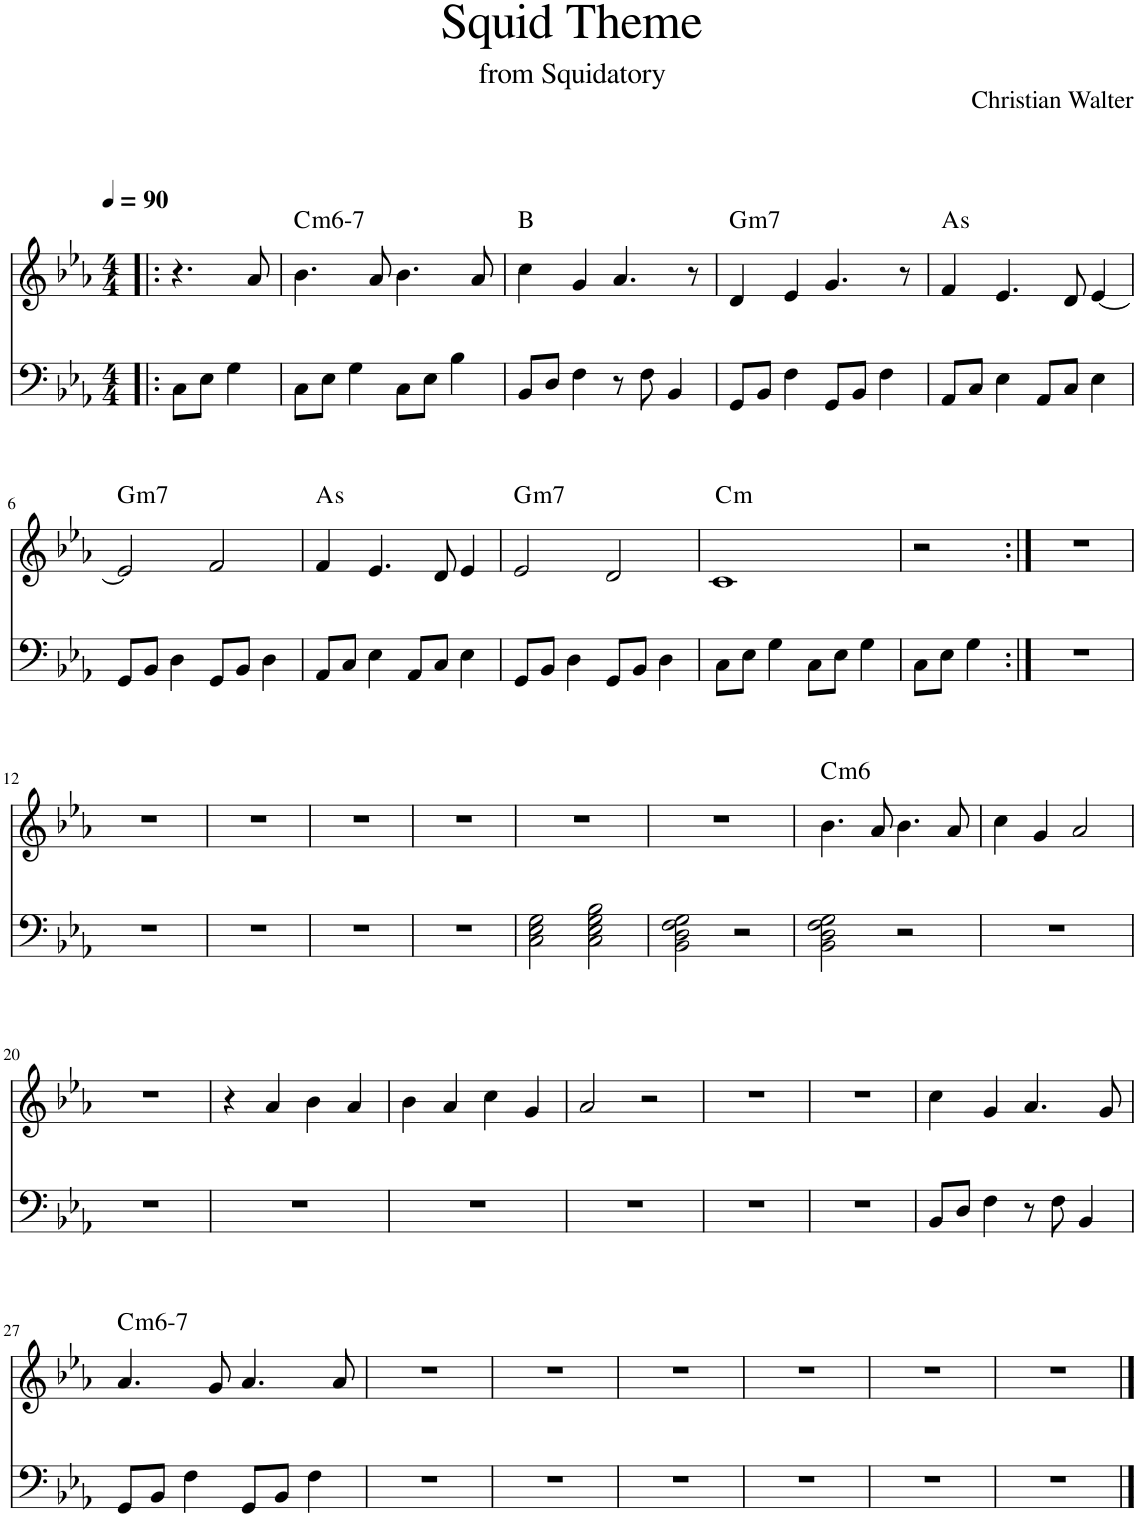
**kern	**kern	**harte
*part1	*part1	*part1
*staff2	*staff1	*
*I"Piano	*	*
*I'Pno.	*	*
*clefF4	*clefG2	*
*k[b-e-a-]	*k[b-e-a-]	*
*M4/4	*M4/4	*
*MM90	*MM90	*
=1!|:	=1!|:	=1!|:
8C\L	4.r	.
8E-\J	.	.
4G\	.	.
.	8a-/	.
=2	=2	=2
!	!	!LO:H:kt=m6
8C\L	4.b-\	C:min6(b7)
8E-\J	.	.
4G\	.	.
.	8a-/	.
8C\L	4.b-\	.
8E-\J	.	.
4B-\	.	.
.	8a-/	.
=3	=3	=3
8BB-/L	4cc\	B:maj
8D/J	.	.
4F\	4g/	.
8r	4.a-/	.
8F\	.	.
4BB-/	.	.
.	8r	.
=4	=4	=4
!	!	!LO:H:kt=m7
8GG/L	4d/	G:min7
8BB-/J	.	.
4F\	4e-/	.
8GG/L	4.g/	.
8BB-/J	.	.
4F\	.	.
.	8r	.
=5	=5	=5
!	!	!LO:H:kt=s
8AA-/L	4f/	.
8C/J	.	.
4E-\	4.e-/	.
8AA-/L	.	.
8C/J	8d/	.
4E-\	[4e-/	.
!!LO:LB:g=z
=6	=6	=6
!	!	!LO:H:kt=m7
8GG/L	2e-/]	G:min7
8BB-/J	.	.
4D\	.	.
8GG/L	2f/	.
8BB-/J	.	.
4D\	.	.
=7	=7	=7
!	!	!LO:H:kt=s
8AA-/L	4f/	.
8C/J	.	.
4E-\	4.e-/	.
8AA-/L	.	.
8C/J	8d/	.
4E-\	4e-/	.
=8	=8	=8
!	!	!LO:H:kt=m7
8GG/L	2e-/	G:min7
8BB-/J	.	.
4D\	.	.
8GG/L	2d/	.
8BB-/J	.	.
4D\	.	.
=9	=9	=9
!	!	!LO:H:kt=m
8C\L	1c	C:min
8E-\J	.	.
4G\	.	.
8C\L	.	.
8E-\J	.	.
4G\	.	.
=10	=10	=10
8C\L	2r	.
8E-\J	.	.
4G\	.	.
=11:|!	=11:|!	=11:|!
1r	1r	.
!!LO:LB:g=z
=12	=12	=12
1r	1r	.
=13	=13	=13
1r	1r	.
=14	=14	=14
1r	1r	.
=15	=15	=15
1r	1r	.
=16	=16	=16
2C\ 2E-\ 2G\	1r	.
2C\ 2E-\ 2G\ 2B-\	.	.
=17	=17	=17
2BB-\ 2D\ 2F\ 2G\	1r	.
2r	.	.
=18	=18	=18
!	!	!LO:H:kt=m6
2BB-\ 2D\ 2F\ 2G\	4.b-\	C:min6
.	8a-/	.
2r	4.b-\	.
.	8a-/	.
=19	=19	=19
1r	4cc\	.
.	4g/	.
.	2a-/	.
!!LO:LB:g=z
=20	=20	=20
1r	1r	.
=21	=21	=21
1r	4r	.
.	4a-/	.
.	4b-\	.
.	4a-/	.
=22	=22	=22
1r	4b-\	.
.	4a-/	.
.	4cc\	.
.	4g/	.
=23	=23	=23
1r	2a-/	.
.	2r	.
=24	=24	=24
1r	1r	.
=25	=25	=25
1r	1r	.
=26	=26	=26
8BB-/L	4cc\	.
8D/J	.	.
4F\	4g/	.
8r	4.a-/	.
8F\	.	.
4BB-/	.	.
.	8g/	.
!!LO:LB:g=z
=27	=27	=27
!	!	!LO:H:kt=m6
8GG/L	4.a-/	C:min6(b7)
8BB-/J	.	.
4F\	.	.
.	8g/	.
8GG/L	4.a-/	.
8BB-/J	.	.
4F\	.	.
.	8a-/	.
=28	=28	=28
1r	1r	.
=29	=29	=29
1r	1r	.
=30	=30	=30
1r	1r	.
=31	=31	=31
1r	1r	.
=32	=32	=32
1r	1r	.
=33	=33	=33
1r	1r	.
==	==	==
*-	*-	*-
